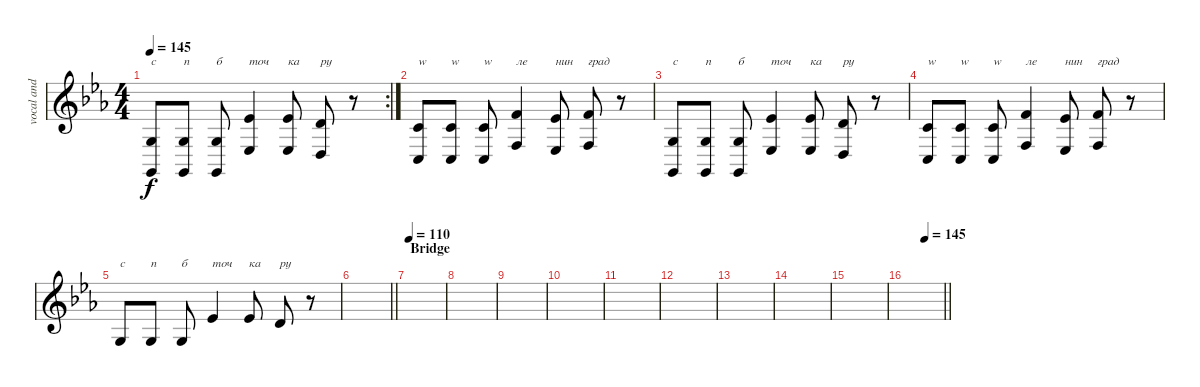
\track ("vocal and back-vocal" "vocal and ") {instrument brasssection}
\staff {score}
\tuning (E4 B3 G3 D3 A2 E2) {hide}
\rc 2
\ts (4 4)
\tempo 145
\clef g2
\ks cminor
(0.3 3.6).8{txt "с" dy f} (0.3 3.6).8{txt "п"} (0.3 3.6).8{txt "б"} (8.3 6.5).4{txt "точ"} (8.3 6.5).8{txt "ка"} (7.3 5.5).8{txt "ру"} r.8 |
(5.3 3.5).8{txt "w"} (5.3 3.5).8{txt "w"} (5.3 3.5).8{txt "w"} (6.2 3.4).4{txt "ле"} (4.2 1.4).8{txt "нин"} (6.2 3.4).8{txt "град"} r.8 |
(0.3 3.6).8{txt "с"} (0.3 3.6).8{txt "п"} (0.3 3.6).8{txt "б"} (8.3 6.5).4{txt "точ"} (8.3 6.5).8{txt "ка"} (7.3 5.5).8{txt "ру"} r.8 |
(5.3 3.5).8{txt "w"} (5.3 3.5).8{txt "w"} (5.3 3.5).8{txt "w"} (6.2 3.4).4{txt "ле"} (4.2 1.4).8{txt "нин"} (6.2 3.4).8{txt "град"} r.8 |
0.3.8{txt "с"} 0.3.8{txt "п"} 0.3.8{txt "б"} 8.3.4{txt "точ"} 8.3.8{txt "ка"} 7.3.8{txt "ру"} r.8 |
\barLineRight lightlight
|
\section ("" "Bridge")
\tempo 110
|
|
|
|
|
|
|
|
|
\tempo (145 0.5)
\barLineRight lightlight
